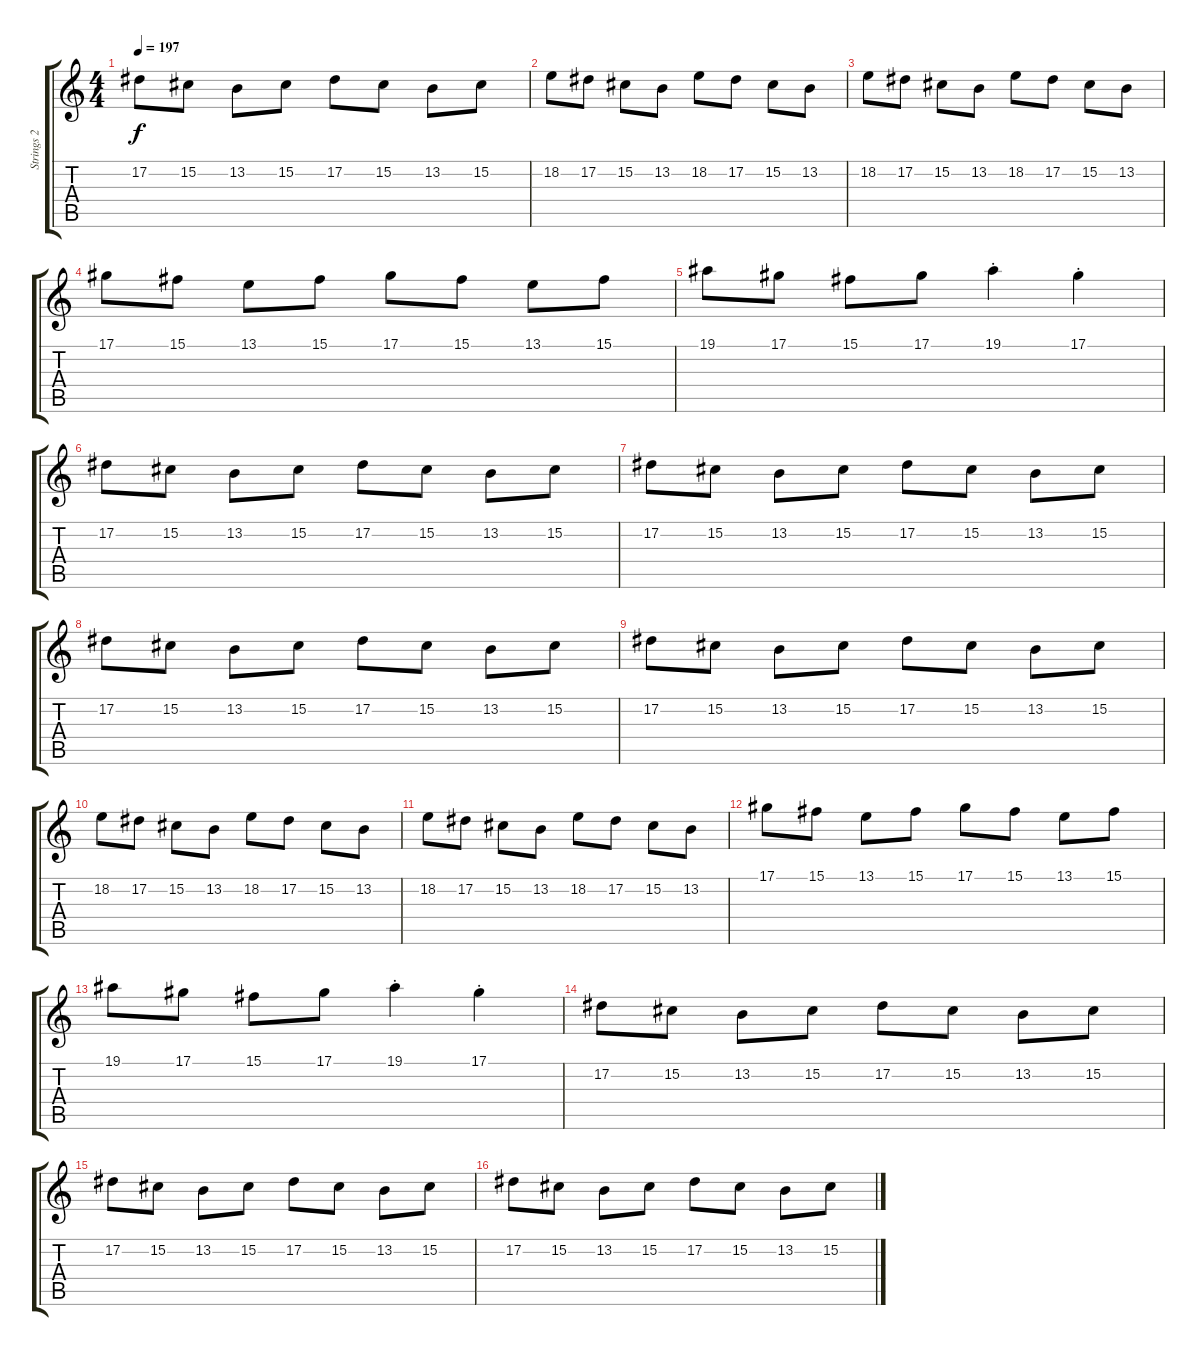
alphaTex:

\track ("Strings 2" "Strings 2") {instrument stringensemble1}
\staff {score tabs}
\tuning (Eb4 Bb3 Gb3 Db3 Ab2 Eb2) {hide}
\ts (4 4)
\tempo 197
\clef g2
\ks c
17.2.8{dy f} 15.2.8 13.2.8 15.2.8 17.2.8 15.2.8 13.2.8 15.2.8 |
18.2.8 17.2.8 15.2.8 13.2.8 18.2.8 17.2.8 15.2.8 13.2.8 |
18.2.8 17.2.8 15.2.8 13.2.8 18.2.8 17.2.8 15.2.8 13.2.8 |
17.1.8 15.1.8 13.1.8 15.1.8 17.1.8 15.1.8 13.1.8 15.1.8 |
19.1.8 17.1.8 15.1.8 17.1.8 19.1{st}.4 17.1{st}.4 |
17.2.8 15.2.8 13.2.8 15.2.8 17.2.8 15.2.8 13.2.8 15.2.8 |
17.2.8 15.2.8 13.2.8 15.2.8 17.2.8 15.2.8 13.2.8 15.2.8 |
17.2.8 15.2.8 13.2.8 15.2.8 17.2.8 15.2.8 13.2.8 15.2.8 |
17.2.8 15.2.8 13.2.8 15.2.8 17.2.8 15.2.8 13.2.8 15.2.8 |
18.2.8 17.2.8 15.2.8 13.2.8 18.2.8 17.2.8 15.2.8 13.2.8 |
18.2.8 17.2.8 15.2.8 13.2.8 18.2.8 17.2.8 15.2.8 13.2.8 |
17.1.8 15.1.8 13.1.8 15.1.8 17.1.8 15.1.8 13.1.8 15.1.8 |
19.1.8 17.1.8 15.1.8 17.1.8 19.1{st}.4 17.1{st}.4 |
17.2.8 15.2.8 13.2.8 15.2.8 17.2.8 15.2.8 13.2.8 15.2.8 |
17.2.8 15.2.8 13.2.8 15.2.8 17.2.8 15.2.8 13.2.8 15.2.8 |
17.2.8 15.2.8 13.2.8 15.2.8 17.2.8 15.2.8 13.2.8 15.2.8
